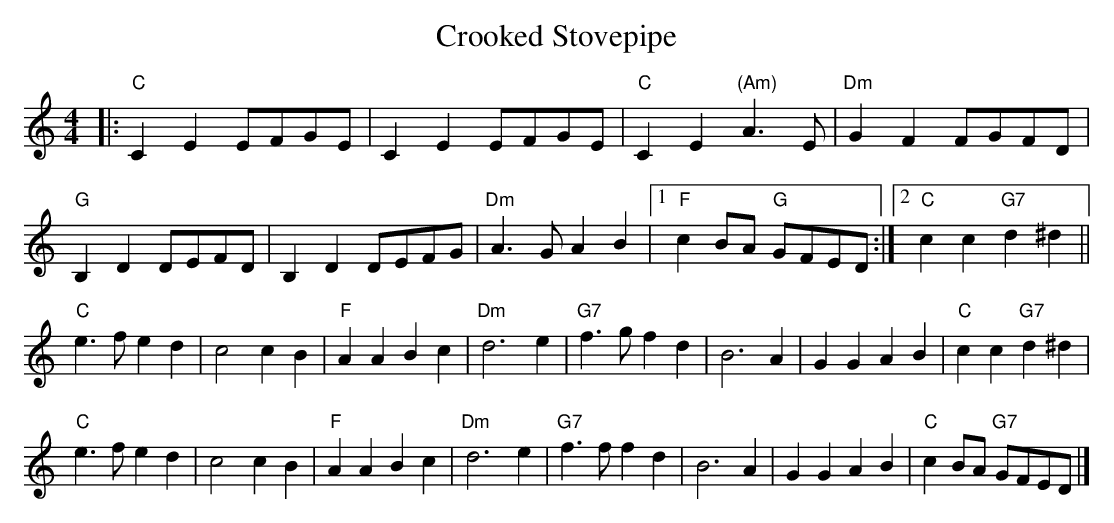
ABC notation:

X:1
T:Crooked Stovepipe
M:4/4
L:1/4
K:C %Transposed from G
|:"C"CE E/2F/2G/2E/2 | CE E/2F/2G/2E/2 |"C"CE "(Am)"A>E |"Dm"GF F/2G/2F/2D/2 |
"G"B,D D/2E/2F/2D/2 | B,D D/2E/2F/2G/2 |"Dm"A>G AB |1 "F"cB/2A/2 "G"G/2F/2E/2D/2 :|2"C"cc "G7"d^d ||
"C"e>f ed | c2 cB |"F"AA Bc |"Dm"d3 e |"G7"f>g fd | B3 A | GG AB |"C"cc "G7"d^d |
"C"e>f ed | c2 cB |"F"AA Bc |"Dm"d3 e |"G7"f>f fd | B3 A | GG AB |"C"cB/2A/2 "G7"G/2F/2E/2D/2 |]
